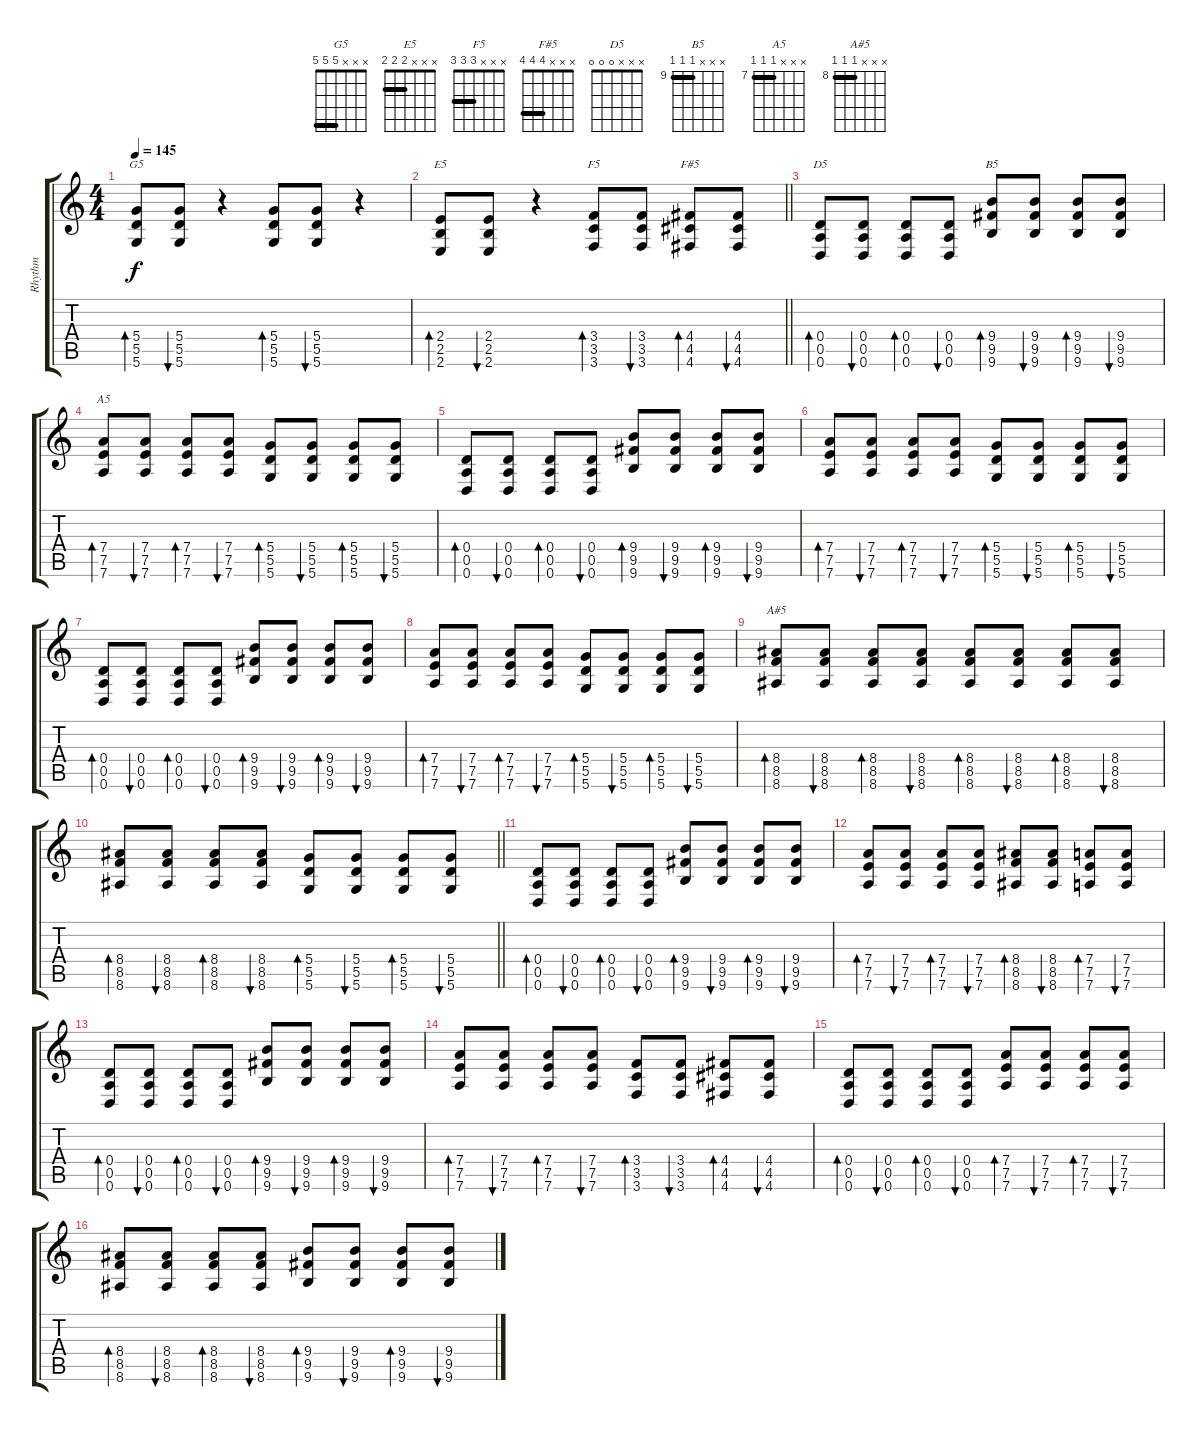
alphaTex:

\track ("Rhythm " "Rhythm ") {instrument distortionguitar}
\staff {score tabs}
\tuning (E4 B3 G3 D3 A2 D2) {hide}
\chord ("G5" x x x 5 5 5) {barre 5}
\chord ("E5" x x x 2 2 2) {barre 2}
\chord ("F5" x x x 3 3 3) {barre 3}
\chord ("F#5" x x x 4 4 4) {barre 4}
\chord ("D5" x x x 0 0 0)
\chord ("B5" x x x 9 9 9) {firstfret 9 barre 9}
\chord ("A5" x x x 7 7 7) {firstfret 7 barre 7}
\chord ("A#5" x x x 8 8 8) {firstfret 8 barre 8}
\ts (4 4)
\tempo 145
\clef g2
\ks c
(5.4 5.5 5.6).8{bd 30 ch "G5" dy f} (5.4 5.5 5.6).8{bu 30} r.4 (5.4 5.5 5.6).8{bd 30} (5.4 5.5 5.6).8{bu 30} r.4 |
\barLineRight lightlight
(2.4 2.5 2.6).8{bd 30 ch "E5"} (2.4 2.5 2.6).8{bu 30} r.4 (3.4 3.5 3.6).8{bd 30 ch "F5"} (3.4 3.5 3.6).8{bu 30} (4.4 4.5 4.6).8{bd 30 ch "F#5"} (4.4 4.5 4.6).8{bu 30} |
(0.4 0.5 0.6).8{bd 30 ch "D5"} (0.4 0.5 0.6).8{bu 30} (0.4 0.5 0.6).8{bd 30} (0.4 0.5 0.6).8{bu 30} (9.4 9.5 9.6).8{bd 30 ch "B5"} (9.4 9.5 9.6).8{bu 30} (9.4 9.5 9.6).8{bd 30} (9.4 9.5 9.6).8{bu 30} |
(7.4 7.5 7.6).8{bd 30 ch "A5"} (7.4 7.5 7.6).8{bu 30} (7.4 7.5 7.6).8{bd 30} (7.4 7.5 7.6).8{bu 30} (5.4 5.5 5.6).8{bd 30} (5.4 5.5 5.6).8{bu 30} (5.4 5.5 5.6).8{bd 30} (5.4 5.5 5.6).8{bu 30} |
(0.4 0.5 0.6).8{bd 30} (0.4 0.5 0.6).8{bu 30} (0.4 0.5 0.6).8{bd 30} (0.4 0.5 0.6).8{bu 30} (9.4 9.5 9.6).8{bd 30} (9.4 9.5 9.6).8{bu 30} (9.4 9.5 9.6).8{bd 30} (9.4 9.5 9.6).8{bu 30} |
(7.4 7.5 7.6).8{bd 30} (7.4 7.5 7.6).8{bu 30} (7.4 7.5 7.6).8{bd 30} (7.4 7.5 7.6).8{bu 30} (5.4 5.5 5.6).8{bd 30} (5.4 5.5 5.6).8{bu 30} (5.4 5.5 5.6).8{bd 30} (5.4 5.5 5.6).8{bu 30} |
(0.4 0.5 0.6).8{bd 30} (0.4 0.5 0.6).8{bu 30} (0.4 0.5 0.6).8{bd 30} (0.4 0.5 0.6).8{bu 30} (9.4 9.5 9.6).8{bd 30} (9.4 9.5 9.6).8{bu 30} (9.4 9.5 9.6).8{bd 30} (9.4 9.5 9.6).8{bu 30} |
(7.4 7.5 7.6).8{bd 30} (7.4 7.5 7.6).8{bu 30} (7.4 7.5 7.6).8{bd 30} (7.4 7.5 7.6).8{bu 30} (5.4 5.5 5.6).8{bd 30} (5.4 5.5 5.6).8{bu 30} (5.4 5.5 5.6).8{bd 30} (5.4 5.5 5.6).8{bu 30} |
(8.4 8.5 8.6).8{bd 30 ch "A#5"} (8.4 8.5 8.6).8{bu 30} (8.4 8.5 8.6).8{bd 30} (8.4 8.5 8.6).8{bu 30} (8.4 8.5 8.6).8{bd 30} (8.4 8.5 8.6).8{bu 30} (8.4 8.5 8.6).8{bd 30} (8.4 8.5 8.6).8{bu 30} |
\barLineRight lightlight
(8.4 8.5 8.6).8{bd 30} (8.4 8.5 8.6).8{bu 30} (8.4 8.5 8.6).8{bd 30} (8.4 8.5 8.6).8{bu 30} (5.4 5.5 5.6).8{bd 30} (5.4 5.5 5.6).8{bu 30} (5.4 5.5 5.6).8{bd 30} (5.4 5.5 5.6).8{bu 30} |
(0.4 0.5 0.6).8{bd 30} (0.4 0.5 0.6).8{bu 30} (0.4 0.5 0.6).8{bd 30} (0.4 0.5 0.6).8{bu 30} (9.4 9.5 9.6).8{bd 30} (9.4 9.5 9.6).8{bu 30} (9.4 9.5 9.6).8{bd 30} (9.4 9.5 9.6).8{bu 30} |
(7.4 7.5 7.6).8{bd 30} (7.4 7.5 7.6).8{bu 30} (7.4 7.5 7.6).8{bd 30} (7.4 7.5 7.6).8{bu 30} (8.4 8.5 8.6).8{bd 30} (8.4 8.5 8.6).8{bu 30} (7.4 7.5 7.6).8{bd 30} (7.4 7.5 7.6).8{bu 30} |
(0.4 0.5 0.6).8{bd 30} (0.4 0.5 0.6).8{bu 30} (0.4 0.5 0.6).8{bd 30} (0.4 0.5 0.6).8{bu 30} (9.4 9.5 9.6).8{bd 30} (9.4 9.5 9.6).8{bu 30} (9.4 9.5 9.6).8{bd 30} (9.4 9.5 9.6).8{bu 30} |
(7.4 7.5 7.6).8{bd 30} (7.4 7.5 7.6).8{bu 30} (7.4 7.5 7.6).8{bd 30} (7.4 7.5 7.6).8{bu 30} (3.4 3.5 3.6).8{bd 30} (3.4 3.5 3.6).8{bu 30} (4.4 4.5 4.6).8{bd 30} (4.4 4.5 4.6).8{bu 30} |
(0.4 0.5 0.6).8{bd 30} (0.4 0.5 0.6).8{bu 30} (0.4 0.5 0.6).8{bd 30} (0.4 0.5 0.6).8{bu 30} (7.4 7.5 7.6).8{bd 30} (7.4 7.5 7.6).8{bu 30} (7.4 7.5 7.6).8{bd 30} (7.4 7.5 7.6).8{bu 30} |
(8.4 8.5 8.6).8{bd 30} (8.4 8.5 8.6).8{bu 30} (8.4 8.5 8.6).8{bd 30} (8.4 8.5 8.6).8{bu 30} (9.4 9.5 9.6).8{bd 30} (9.4 9.5 9.6).8{bu 30} (9.4 9.5 9.6).8{bd 30} (9.4 9.5 9.6).8{bu 30}
